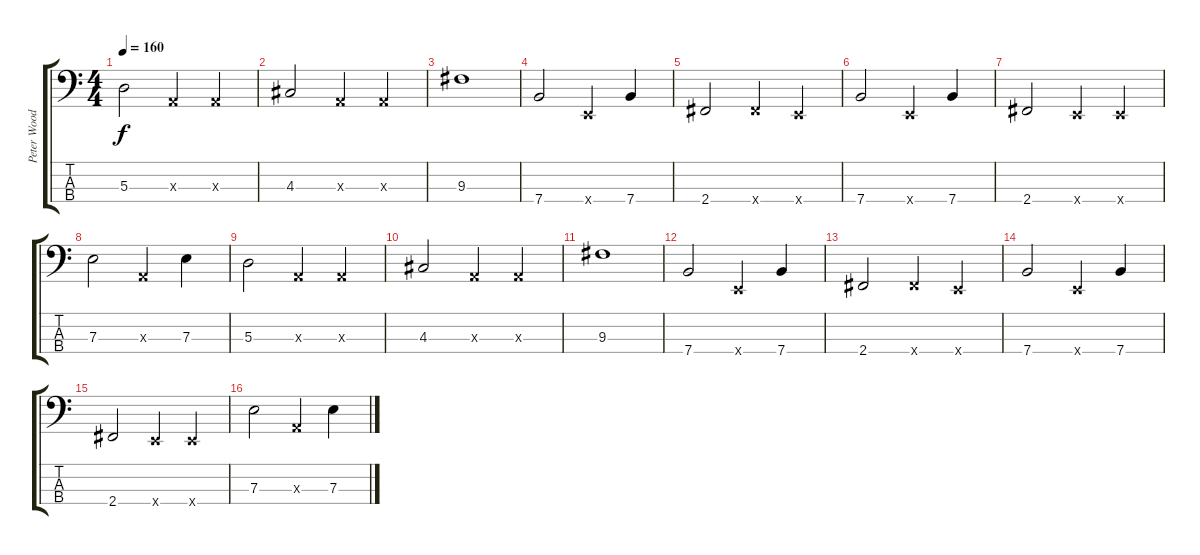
\track ("Peter Woodrobe" "Peter Wood") {instrument electricbassfinger}
\staff {score tabs}
\tuning (G2 D2 A1 E1) {hide}
\ts (4 4)
\tempo 160
\clef f4
\ks c
5.3.2{dy f} 0.3{x}.4 0.3{x}.4 |
4.3.2 0.3{x}.4 0.3{x}.4 |
9.3.1 |
7.4.2 0.4{x}.4 7.4.4 |
2.4.2 2.4{x}.4 0.4{x}.4 |
7.4.2 0.4{x}.4 7.4.4 |
2.4.2 0.4{x}.4 0.4{x}.4 |
7.3.2 0.3{x}.4 7.3.4 |
5.3.2 0.3{x}.4 0.3{x}.4 |
4.3.2 0.3{x}.4 0.3{x}.4 |
9.3.1 |
7.4.2 0.4{x}.4 7.4.4 |
2.4.2 2.4{x}.4 0.4{x}.4 |
7.4.2 0.4{x}.4 7.4.4 |
2.4.2 0.4{x}.4 0.4{x}.4 |
7.3.2 0.3{x}.4 7.3.4
